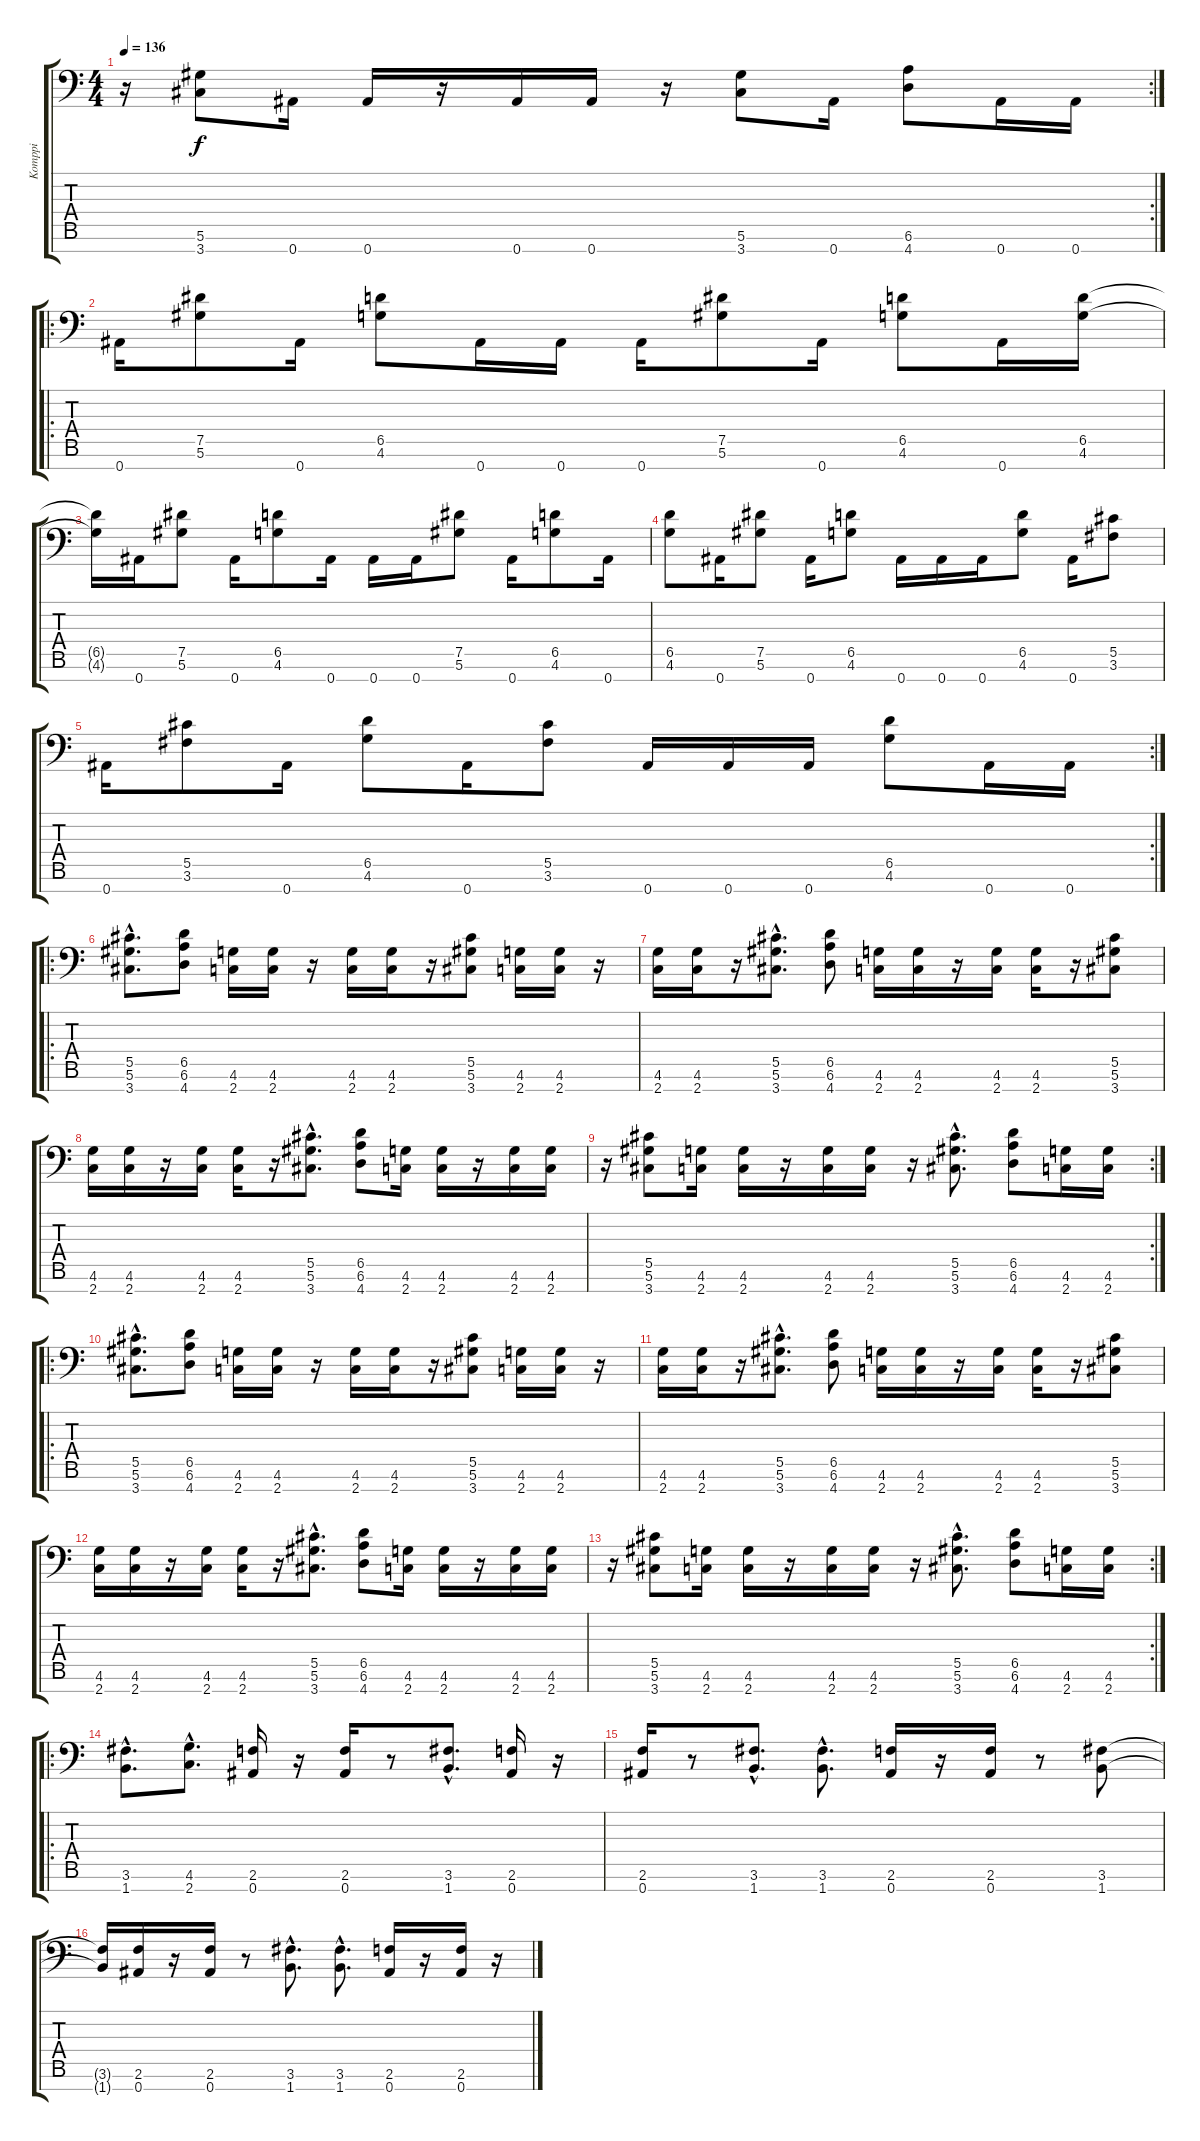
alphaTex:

\track ("Komppi" "Komppi") {instrument distortionguitar}
\staff {score tabs}
\tuning (Eb4 Bb3 Gb3 Db3 Ab2 Eb2 Bb1) {hide}
\rc 2
\ts (4 4)
\tempo 136
\clef f4
\ks c
r.16{dy f} (5.6 3.7).8 0.7.16 0.7.16 r.16 0.7.16 0.7.16 r.16 (5.6 3.7).8 0.7.16 (6.6 4.7).8 0.7.16 0.7.16 |
\ro
0.7.16 (7.5 5.6).8 0.7.16 (6.5 4.6).8 0.7.16 0.7.16 0.7.16 (7.5 5.6).8 0.7.16 (6.5 4.6).8 0.7.16 (6.5 4.6).16 |
(6.5{t} 4.6{t}).16 0.7.16 (7.5 5.6).8 0.7.16 (6.5 4.6).8 0.7.16 0.7.16 0.7.16 (7.5 5.6).8 0.7.16 (6.5 4.6).8 0.7.16 |
(6.5 4.6).8 0.7.16 (7.5 5.6).8 0.7.16 (6.5 4.6).8 0.7.16 0.7.16 0.7.16 (6.5 4.6).8 0.7.16 (5.5 3.6).8 |
\rc 2
0.7.16 (5.5 3.6).8 0.7.16 (6.5 4.6).8 0.7.16 (5.5 3.6).8 0.7.16 0.7.16 0.7.16 (6.5 4.6).8 0.7.16 0.7.16 |
\ro
(5.5{hac} 5.6{hac} 3.7{hac}).8{d} (6.5 6.6 4.7).8 (4.6 2.7).16 (4.6 2.7).16 r.16 (4.6 2.7).16 (4.6 2.7).16 r.16 (5.5 5.6 3.7).8 (4.6 2.7).16 (4.6 2.7).16 r.16 |
(4.6 2.7).16 (4.6 2.7).16 r.16 (5.5{hac} 5.6{hac} 3.7{hac}).8{d} (6.5 6.6 4.7).8 (4.6 2.7).16 (4.6 2.7).16 r.16 (4.6 2.7).16 (4.6 2.7).16 r.16 (5.5 5.6 3.7).8 |
(4.6 2.7).16 (4.6 2.7).16 r.16 (4.6 2.7).16 (4.6 2.7).16 r.16 (5.5{hac} 5.6{hac} 3.7{hac}).8{d} (6.5 6.6 4.7).8 (4.6 2.7).16 (4.6 2.7).16 r.16 (4.6 2.7).16 (4.6 2.7).16 |
\rc 2
r.16 (5.5 5.6 3.7).8 (4.6 2.7).16 (4.6 2.7).16 r.16 (4.6 2.7).16 (4.6 2.7).16 r.16 (5.5{hac} 5.6{hac} 3.7{hac}).8{d} (6.5 6.6 4.7).8 (4.6 2.7).16 (4.6 2.7).16 |
\ro
(5.5{hac} 5.6{hac} 3.7{hac}).8{d} (6.5 6.6 4.7).8 (4.6 2.7).16 (4.6 2.7).16 r.16 (4.6 2.7).16 (4.6 2.7).16 r.16 (5.5 5.6 3.7).8 (4.6 2.7).16 (4.6 2.7).16 r.16 |
(4.6 2.7).16 (4.6 2.7).16 r.16 (5.5{hac} 5.6{hac} 3.7{hac}).8{d} (6.5 6.6 4.7).8 (4.6 2.7).16 (4.6 2.7).16 r.16 (4.6 2.7).16 (4.6 2.7).16 r.16 (5.5 5.6 3.7).8 |
(4.6 2.7).16 (4.6 2.7).16 r.16 (4.6 2.7).16 (4.6 2.7).16 r.16 (5.5{hac} 5.6{hac} 3.7{hac}).8{d} (6.5 6.6 4.7).8 (4.6 2.7).16 (4.6 2.7).16 r.16 (4.6 2.7).16 (4.6 2.7).16 |
\rc 2
r.16 (5.5 5.6 3.7).8 (4.6 2.7).16 (4.6 2.7).16 r.16 (4.6 2.7).16 (4.6 2.7).16 r.16 (5.5{hac} 5.6{hac} 3.7{hac}).8{d} (6.5 6.6 4.7).8 (4.6 2.7).16 (4.6 2.7).16 |
\ro
(3.6{hac} 1.7{hac}).8{d} (4.6{hac} 2.7{hac}).8{d} (2.6 0.7).16 r.16 (2.6 0.7).16 r.8 (3.6{hac} 1.7{hac}).8{d} (2.6 0.7).16 r.16 |
(2.6 0.7).16 r.8 (3.6{hac} 1.7{hac}).8{d} (3.6{hac} 1.7{hac}).8{d} (2.6 0.7).16 r.16 (2.6 0.7).16 r.8 (3.6 1.7).8 |
(3.6{t} 1.7{t}).16 (2.6 0.7).16 r.16 (2.6 0.7).16 r.8 (3.6{hac} 1.7{hac}).8{d} (3.6{hac} 1.7{hac}).8{d} (2.6 0.7).16 r.16 (2.6 0.7).16 r.16
